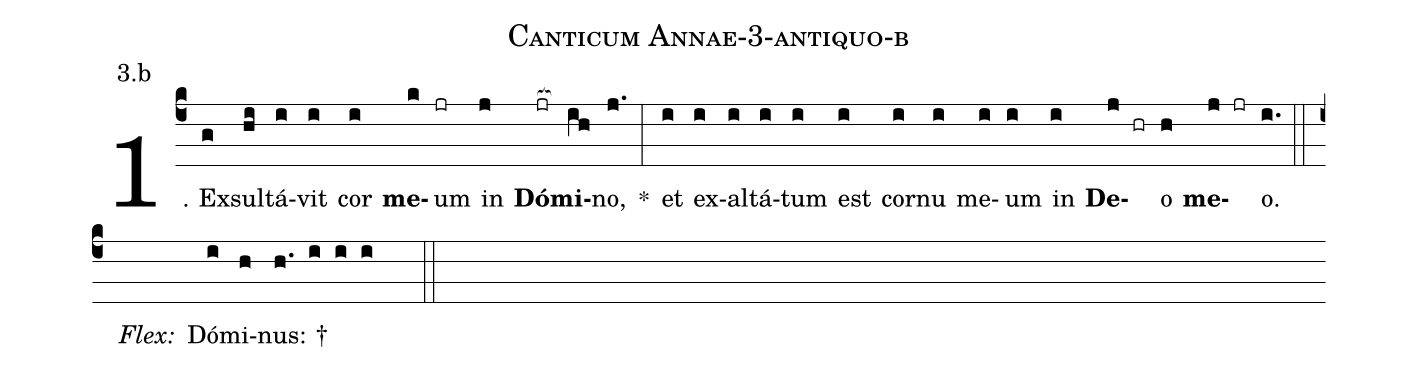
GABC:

name: Canticum Annae-3-antiquo-b;
annotation: 3.b;
%%
(c4)1. Ex(g)sul(hi)tá(i)vit(i) cor(i) <b>me</b>(k)um(jr) in(j) <b>Dó</b>(jr[ocb:1{])<b>mi</b>(ih[ocb:0}])no,(j.) *(:) et(i) ex(i)al(i)tá(i)tum(i) est(i) cor(i)nu(i) me(i)um(i) in(i) <b>De</b>(j hr)o(h) <b>me</b>(j jr)o.(i.) (::)
<i>Flex:</i>()  Dó(i)mi(h)nus: †(h. i i i  ::)
